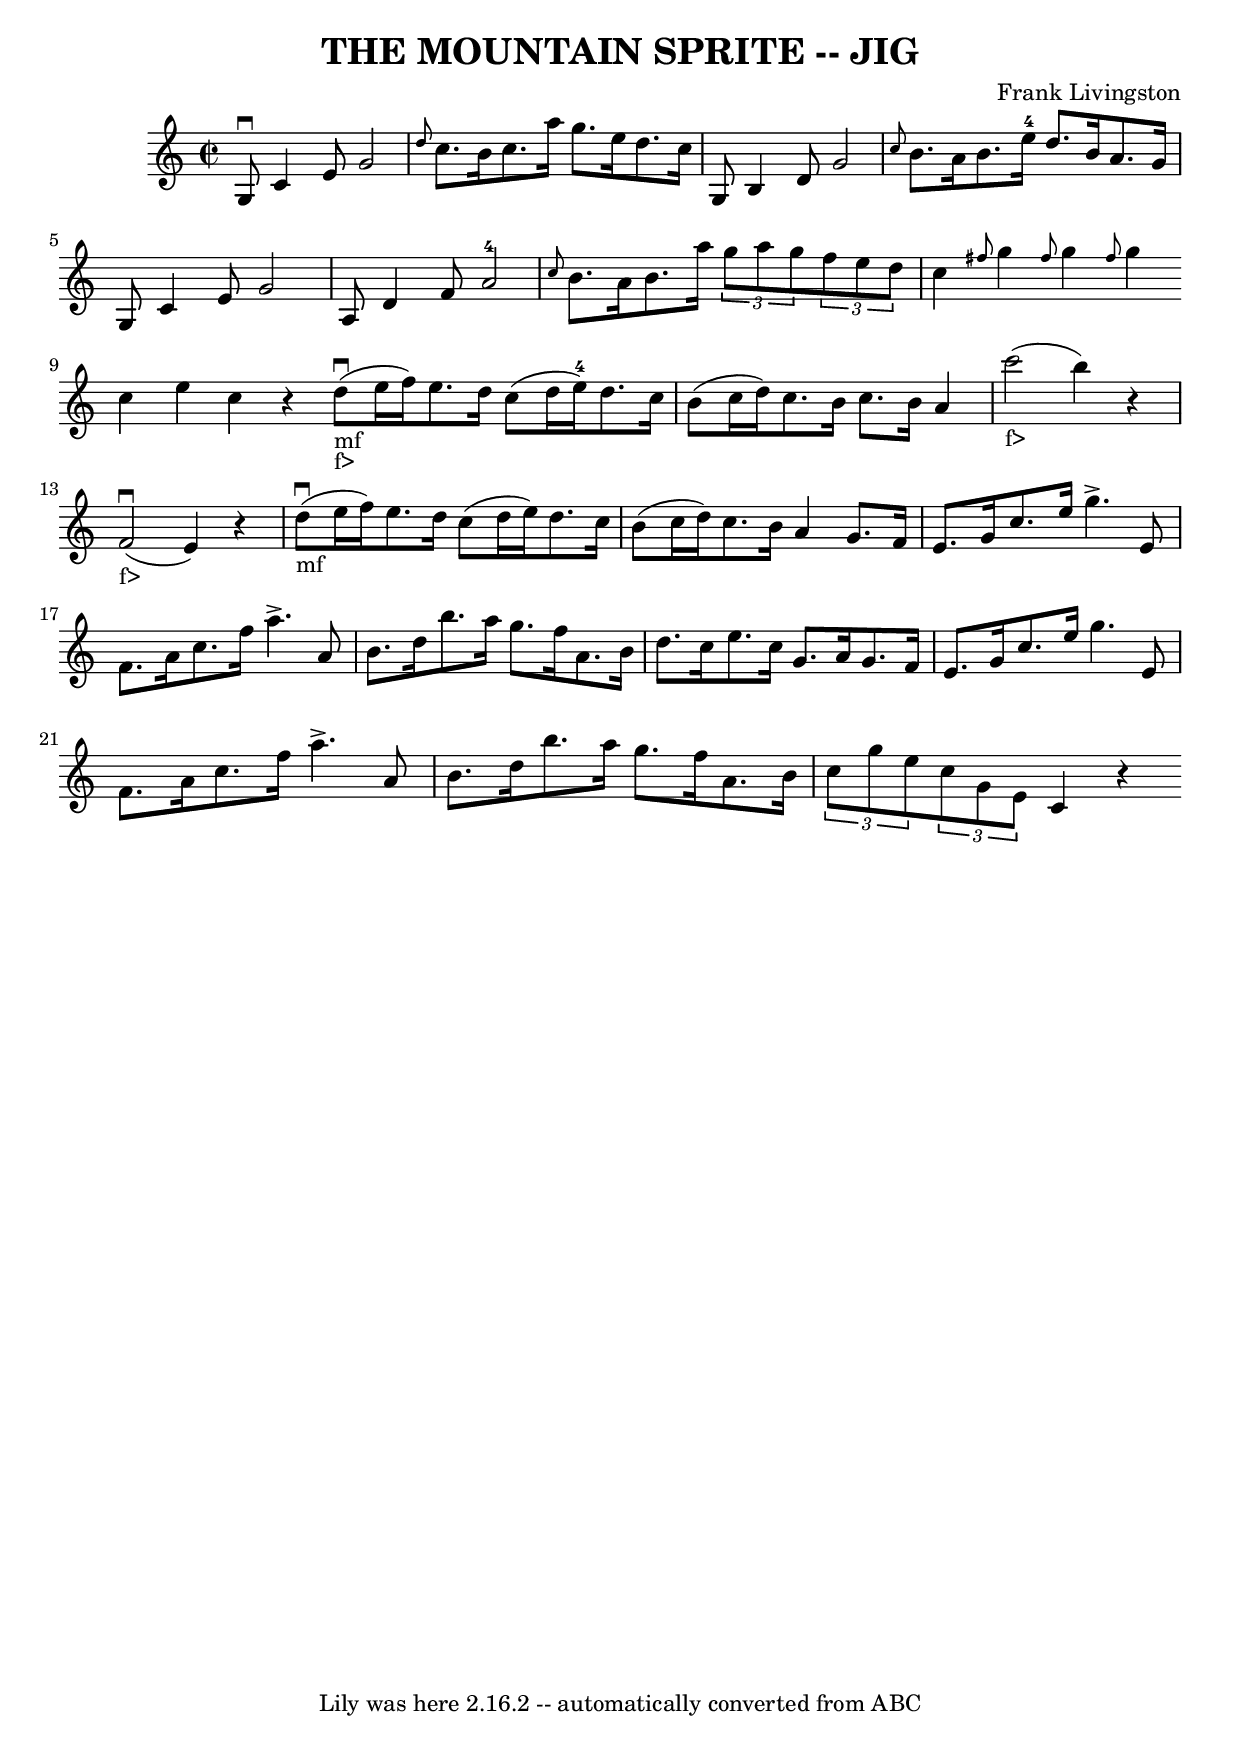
\version "2.16.2"
\include "Mammoth.ily"
\header {
  %% book = "Ryan's Mammoth Collection of Fiddle Tunes"
 composer = "Frank Livingston"
 crossRefNumber = "1"
 footnotes = ""
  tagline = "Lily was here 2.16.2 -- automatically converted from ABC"
  title = "THE MOUNTAIN SPRITE -- JIG"

}
voicedefault =  {


  \override Staff.TimeSignature #'style = #'C
  \time 2/2 
  \key c \major g8^\downbow c'4 e'8 g'2     |
  
  \grace { d''8  
	 } c''8. b'16 c''8. a''16 g''8. e''16 d''8. c''16     |
 g8 b4 d'8 g'2    |
  \grace {    
 c''8     } b'8. a'16 b'8. e''16-4 d''8. b'16 a'8. g'16      |
 g8 c'4 e'8 g'2    |
 a8 d'4 f'8 a'2-4   |
  \grace { c''8  
	 } b'8. a'16 b'8. a''16    
  \times 2/3 { g''8 a''8 g''8  
	     }   \times 2/3 { f''8 e''8 d''8   			    }   |
 c''4  \grace { fs''8  
	       } g''4  \grace { fs''8  
			      }   
 g''4  \grace { fs''8   	       } g''4    \bar ": |" c''4 e''4 c''4    r4      \bar "|."     \bar "|:"        |
 d''8_"mf"_"f>"(^\downbow e''16 f''16) e''8. d''16 c''8 (d''16 e''16-4) d''8. c''16    |
 b'8 (c''16 d''16) c''8. b'16 c''8. b'16 a'4  |
 c'''2_"f>"(b''4)   r4   |
 f'2    _"f>"(^\downbow e'4)   r4        |
 d''8_"mf"(^\downbow e''16 f''16) e''8. d''16 c''8 (d''16 e''16) d''8. c''16      |
 b'8 (c''16 d''16) c''8. b'16 a'4 g'8. f'16     |
 e'8. g'16 c''8. e''16 g''4.^\accent e'8    |
 f'8. a'16 c''8. f''16 a''4.^\accent a'8     |
 b'8. d''16 b''8. a''16 g''8. f''16 a'8. b'16     |
 d''8. c''16 e''8. c''16 g'8. a'16 g'8. f'16         |
 e'8. g'16 c''8. e''16 g''4. e'8     |
 f'8. a'16 c''8. f''16 a''4.^\accent a'8     |
 b'8. d''16 b''8. a''16 g''8. f''16 a'8. b'16     |
  \times 2/3 { c''8 g''8    
	 e''8  
	     }   \times 2/3 { c''8 g'8 e'8   			    } c'4    r4   \bar ": |"   

}

\score{
  <<

    \context Staff="default"
    {
      \voicedefault 
      
    }

  >>
  \layout {
    
  }
  \midi {
  }

}
